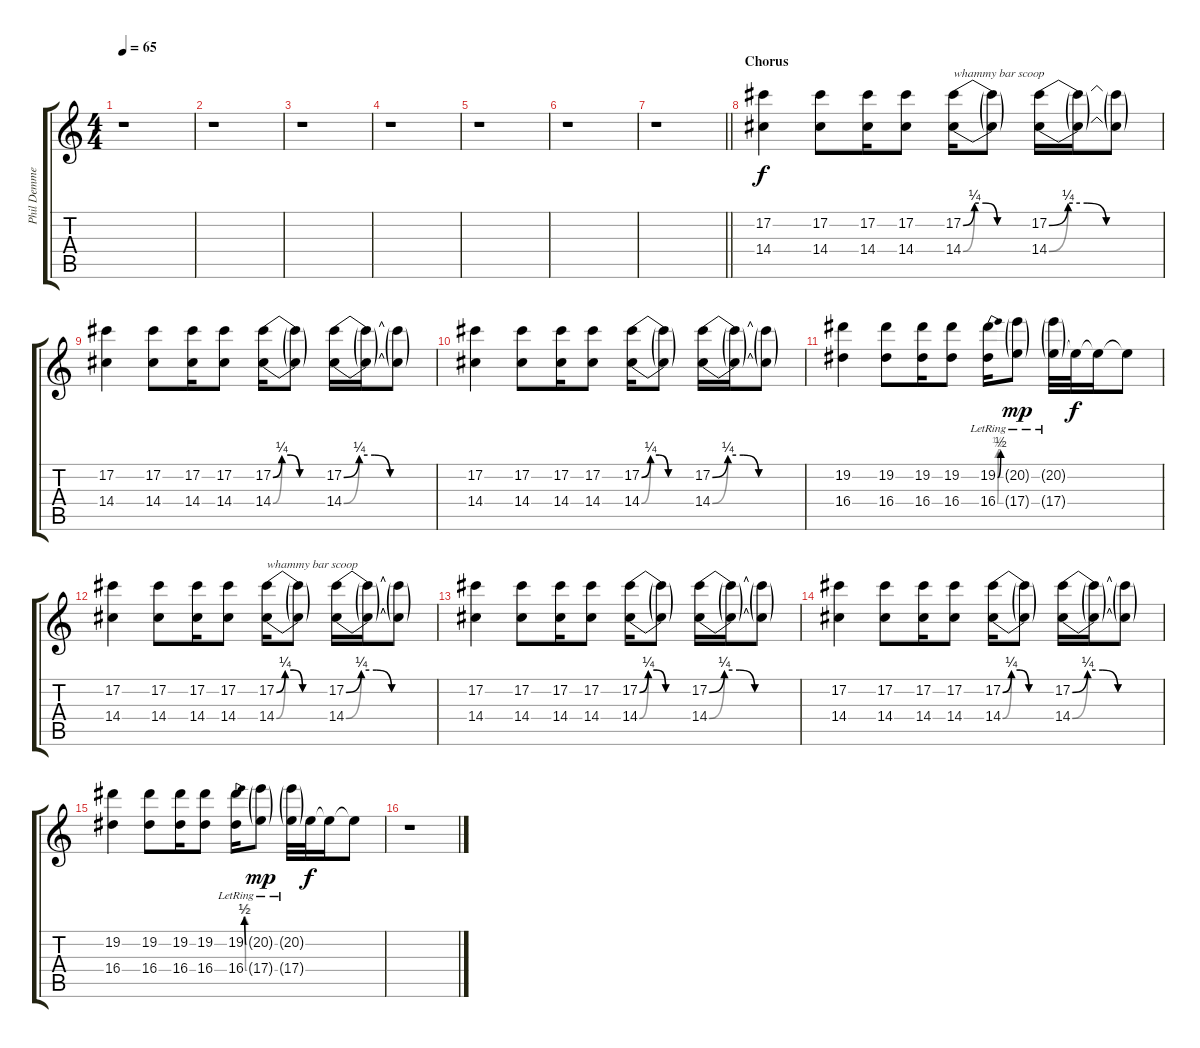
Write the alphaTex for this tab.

\track ("Phil Demmel" "Phil Demme") {instrument overdrivenguitar}
\staff {score tabs}
\tuning (Db4 Ab3 E3 B2 Gb2 B1) {hide}
\ts (4 4)
\tempo 65
\clef g2
\ks c
r.1{dy f} |
r.1 |
r.1 |
r.1 |
r.1 |
r.1 |
\barLineRight lightlight
r.1 |
\section ("" "Chorus")
(17.2 14.4).4 (17.2 14.4).8 (17.2 14.4).16 (17.2 14.4).8 (17.2{be (custom 0 0 10 1 20 1 30 0 60 0)} 14.4{be (custom 0 0 10 1 20 1 30 0 60 0)}).16{txt "whammy bar scoop"} (17.2{t} 14.4{t}).8 (17.2{be (custom 0 0 10 1 20 1 30 0 60 0)} 14.4{be (custom 0 0 10 1 20 1 30 0 60 0)}).16 (17.2{t} 14.4{t}).16 (17.2{t} 14.4{t}).8 |
(17.2 14.4).4 (17.2 14.4).8 (17.2 14.4).16 (17.2 14.4).8 (17.2{be (custom 0 0 10 1 20 1 30 0 60 0)} 14.4{be (custom 0 0 10 1 20 1 30 0 60 0)}).16 (17.2{t} 14.4{t}).8 (17.2{be (custom 0 0 10 1 20 1 30 0 60 0)} 14.4{be (custom 0 0 10 1 20 1 30 0 60 0)}).16 (17.2{t} 14.4{t}).16 (17.2{t} 14.4{t}).8 |
(17.2 14.4).4 (17.2 14.4).8 (17.2 14.4).16 (17.2 14.4).8 (17.2{be (custom 0 0 10 1 20 1 30 0 60 0)} 14.4{be (custom 0 0 10 1 20 1 30 0 60 0)}).16 (17.2{t} 14.4{t}).8 (17.2{be (custom 0 0 10 1 20 1 30 0 60 0)} 14.4{be (custom 0 0 10 1 20 1 30 0 60 0)}).16 (17.2{t} 14.4{t}).16 (17.2{t} 14.4{t}).8 |
(19.2 16.4).4 (19.2 16.4).8 (19.2 16.4).16 (19.2 16.4).8 (19.2{be (bend 0 0 60 2)} 16.4{be (custom 0 0 10 2 20 2 27 2 35 2 45 2 54 2 56 2 58 2 60 2) lr}).16 (20.2{g} 17.4{g lr}).8{dy mp} (20.2{g} 17.4{g lr}).32 17.4{t}.32{dy f} 17.4{t}.16 17.4{t}.8 |
(17.2 14.4).4 (17.2 14.4).8 (17.2 14.4).16 (17.2 14.4).8 (17.2{be (custom 0 0 10 1 20 1 30 0 60 0)} 14.4{be (custom 0 0 10 1 20 1 30 0 60 0)}).16{txt "whammy bar scoop"} (17.2{t} 14.4{t}).8 (17.2{be (custom 0 0 10 1 20 1 30 0 60 0)} 14.4{be (custom 0 0 10 1 20 1 30 0 60 0)}).16 (17.2{t} 14.4{t}).16 (17.2{t} 14.4{t}).8 |
(17.2 14.4).4 (17.2 14.4).8 (17.2 14.4).16 (17.2 14.4).8 (17.2{be (custom 0 0 10 1 20 1 30 0 60 0)} 14.4{be (custom 0 0 10 1 20 1 30 0 60 0)}).16 (17.2{t} 14.4{t}).8 (17.2{be (custom 0 0 10 1 20 1 30 0 60 0)} 14.4{be (custom 0 0 10 1 20 1 30 0 60 0)}).16 (17.2{t} 14.4{t}).16 (17.2{t} 14.4{t}).8 |
(17.2 14.4).4 (17.2 14.4).8 (17.2 14.4).16 (17.2 14.4).8 (17.2{be (custom 0 0 10 1 20 1 30 0 60 0)} 14.4{be (custom 0 0 10 1 20 1 30 0 60 0)}).16 (17.2{t} 14.4{t}).8 (17.2{be (custom 0 0 10 1 20 1 30 0 60 0)} 14.4{be (custom 0 0 10 1 20 1 30 0 60 0)}).16 (17.2{t} 14.4{t}).16 (17.2{t} 14.4{t}).8 |
(19.2 16.4).4 (19.2 16.4).8 (19.2 16.4).16 (19.2 16.4).8 (19.2{be (bend 0 0 60 2)} 16.4{be (custom 0 0 10 2 20 2 27 2 35 2 45 2 54 2 56 2 58 2 60 2) lr}).16 (20.2{g} 17.4{g lr}).8{dy mp} (20.2{g} 17.4{g lr}).32 17.4{t}.32{dy f} 17.4{t}.16 17.4{t}.8 |
r.1
